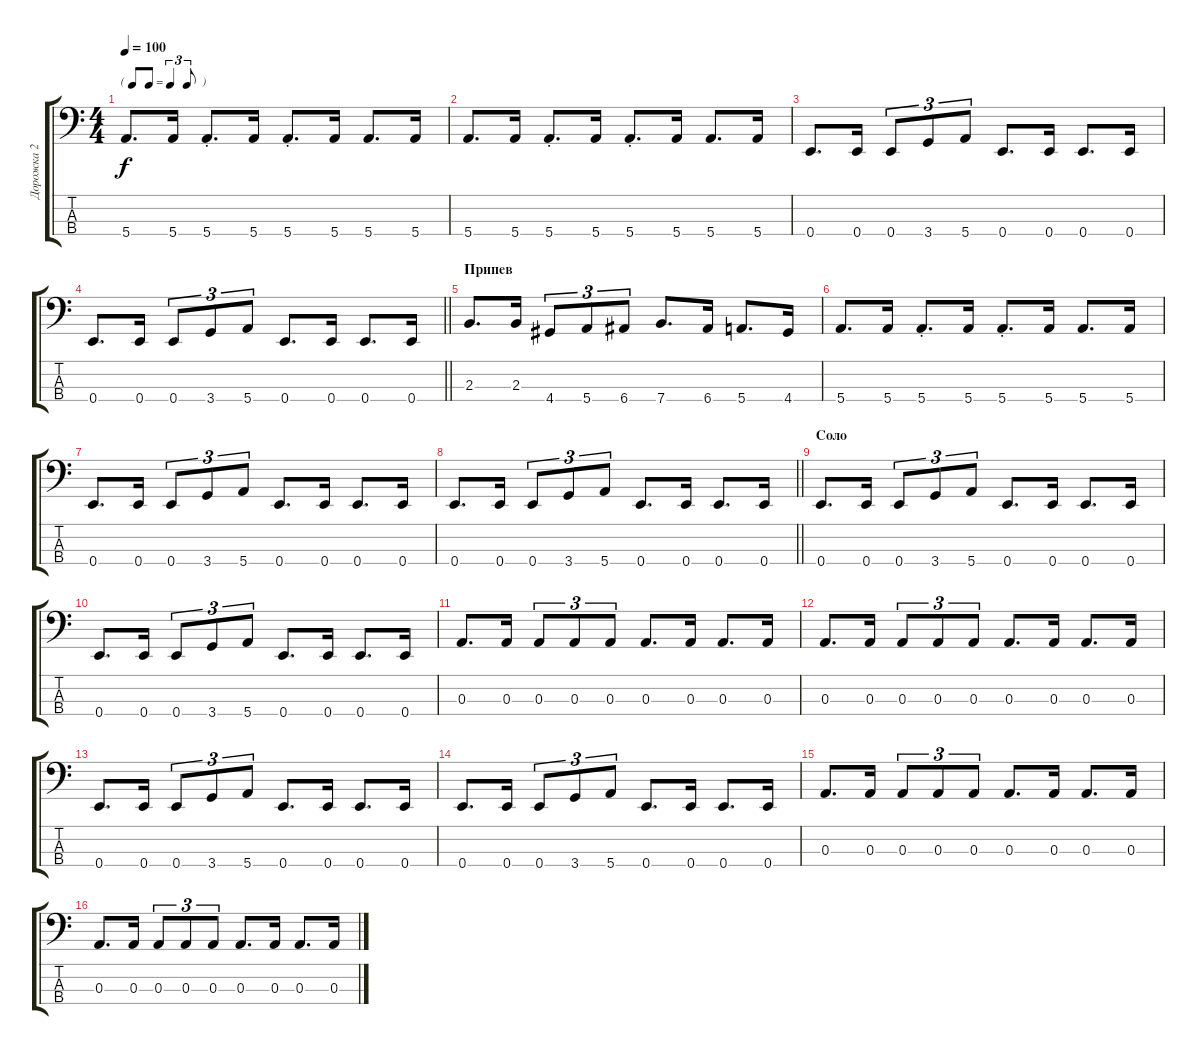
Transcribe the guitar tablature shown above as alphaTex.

\track ("Дорожка 2" "Дорожка 2") {instrument electricbassfinger}
\staff {score tabs}
\tuning (G2 D2 A1 E1) {hide}
\ts (4 4)
\tf triplet8th
\tempo 100
\clef f4
\ks c
5.4.8{d dy f} 5.4.16 5.4{st}.8{d} 5.4.16 5.4{st}.8{d} 5.4.16 5.4.8{d} 5.4.16 |
5.4.8{d} 5.4.16 5.4{st}.8{d} 5.4.16 5.4{st}.8{d} 5.4.16 5.4.8{d} 5.4.16 |
0.4.8{d} 0.4.16 0.4.8{tu (3 2)} 3.4.8{tu (3 2)} 5.4.8{tu (3 2)} 0.4.8{d} 0.4.16 0.4.8{d} 0.4.16 |
\barLineRight lightlight
0.4.8{d} 0.4.16 0.4.8{tu (3 2)} 3.4.8{tu (3 2)} 5.4.8{tu (3 2)} 0.4.8{d} 0.4.16 0.4.8{d} 0.4.16 |
\section ("" "Припев")
2.3.8{d} 2.3.16 4.4.8{tu (3 2)} 5.4.8{tu (3 2)} 6.4.8{tu (3 2)} 7.4.8{d} 6.4.16 5.4.8{d} 4.4.16 |
5.4.8{d} 5.4.16 5.4{st}.8{d} 5.4.16 5.4{st}.8{d} 5.4.16 5.4.8{d} 5.4.16 |
0.4.8{d} 0.4.16 0.4.8{tu (3 2)} 3.4.8{tu (3 2)} 5.4.8{tu (3 2)} 0.4.8{d} 0.4.16 0.4.8{d} 0.4.16 |
\barLineRight lightlight
0.4.8{d} 0.4.16 0.4.8{tu (3 2)} 3.4.8{tu (3 2)} 5.4.8{tu (3 2)} 0.4.8{d} 0.4.16 0.4.8{d} 0.4.16 |
\section ("" "Соло")
0.4.8{d} 0.4.16 0.4.8{tu (3 2)} 3.4.8{tu (3 2)} 5.4.8{tu (3 2)} 0.4.8{d} 0.4.16 0.4.8{d} 0.4.16 |
0.4.8{d} 0.4.16 0.4.8{tu (3 2)} 3.4.8{tu (3 2)} 5.4.8{tu (3 2)} 0.4.8{d} 0.4.16 0.4.8{d} 0.4.16 |
0.3.8{d} 0.3.16 0.3.8{tu (3 2)} 0.3.8{tu (3 2)} 0.3.8{tu (3 2)} 0.3.8{d} 0.3.16 0.3.8{d} 0.3.16 |
0.3.8{d} 0.3.16 0.3.8{tu (3 2)} 0.3.8{tu (3 2)} 0.3.8{tu (3 2)} 0.3.8{d} 0.3.16 0.3.8{d} 0.3.16 |
0.4.8{d} 0.4.16 0.4.8{tu (3 2)} 3.4.8{tu (3 2)} 5.4.8{tu (3 2)} 0.4.8{d} 0.4.16 0.4.8{d} 0.4.16 |
0.4.8{d} 0.4.16 0.4.8{tu (3 2)} 3.4.8{tu (3 2)} 5.4.8{tu (3 2)} 0.4.8{d} 0.4.16 0.4.8{d} 0.4.16 |
0.3.8{d} 0.3.16 0.3.8{tu (3 2)} 0.3.8{tu (3 2)} 0.3.8{tu (3 2)} 0.3.8{d} 0.3.16 0.3.8{d} 0.3.16 |
0.3.8{d} 0.3.16 0.3.8{tu (3 2)} 0.3.8{tu (3 2)} 0.3.8{tu (3 2)} 0.3.8{d} 0.3.16 0.3.8{d} 0.3.16
